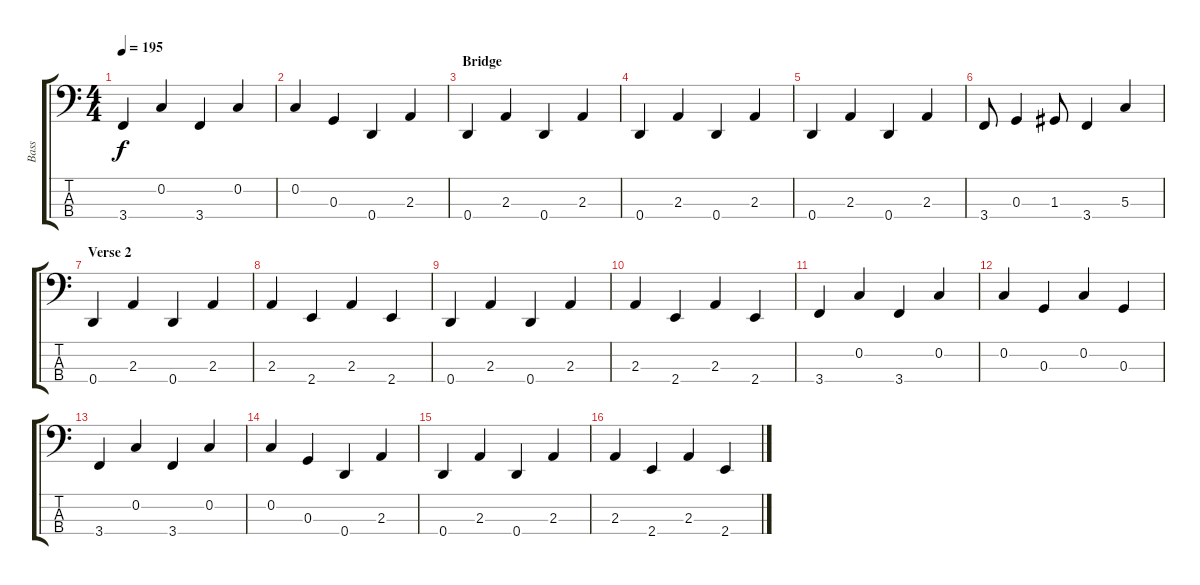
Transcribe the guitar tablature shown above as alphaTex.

\track ("Bass" "Bass") {instrument electricbassfinger}
\staff {score tabs}
\tuning (F2 C2 G1 D1) {hide}
\ts (4 4)
\tempo 195
\clef f4
\ks c
3.4.4{dy f} 0.2.4 3.4.4 0.2.4 |
0.2.4 0.3.4 0.4.4 2.3.4 |
\section ("" "Bridge")
0.4.4 2.3.4 0.4.4 2.3.4 |
0.4.4 2.3.4 0.4.4 2.3.4 |
0.4.4 2.3.4 0.4.4 2.3.4 |
3.4.8 0.3.4 1.3.8 3.4.4 5.3.4 |
\section ("" "Verse 2")
0.4.4 2.3.4 0.4.4 2.3.4 |
2.3.4 2.4.4 2.3.4 2.4.4 |
0.4.4 2.3.4 0.4.4 2.3.4 |
2.3.4 2.4.4 2.3.4 2.4.4 |
3.4.4 0.2.4 3.4.4 0.2.4 |
0.2.4 0.3.4 0.2.4 0.3.4 |
3.4.4 0.2.4 3.4.4 0.2.4 |
0.2.4 0.3.4 0.4.4 2.3.4 |
0.4.4 2.3.4 0.4.4 2.3.4 |
2.3.4 2.4.4 2.3.4 2.4.4
